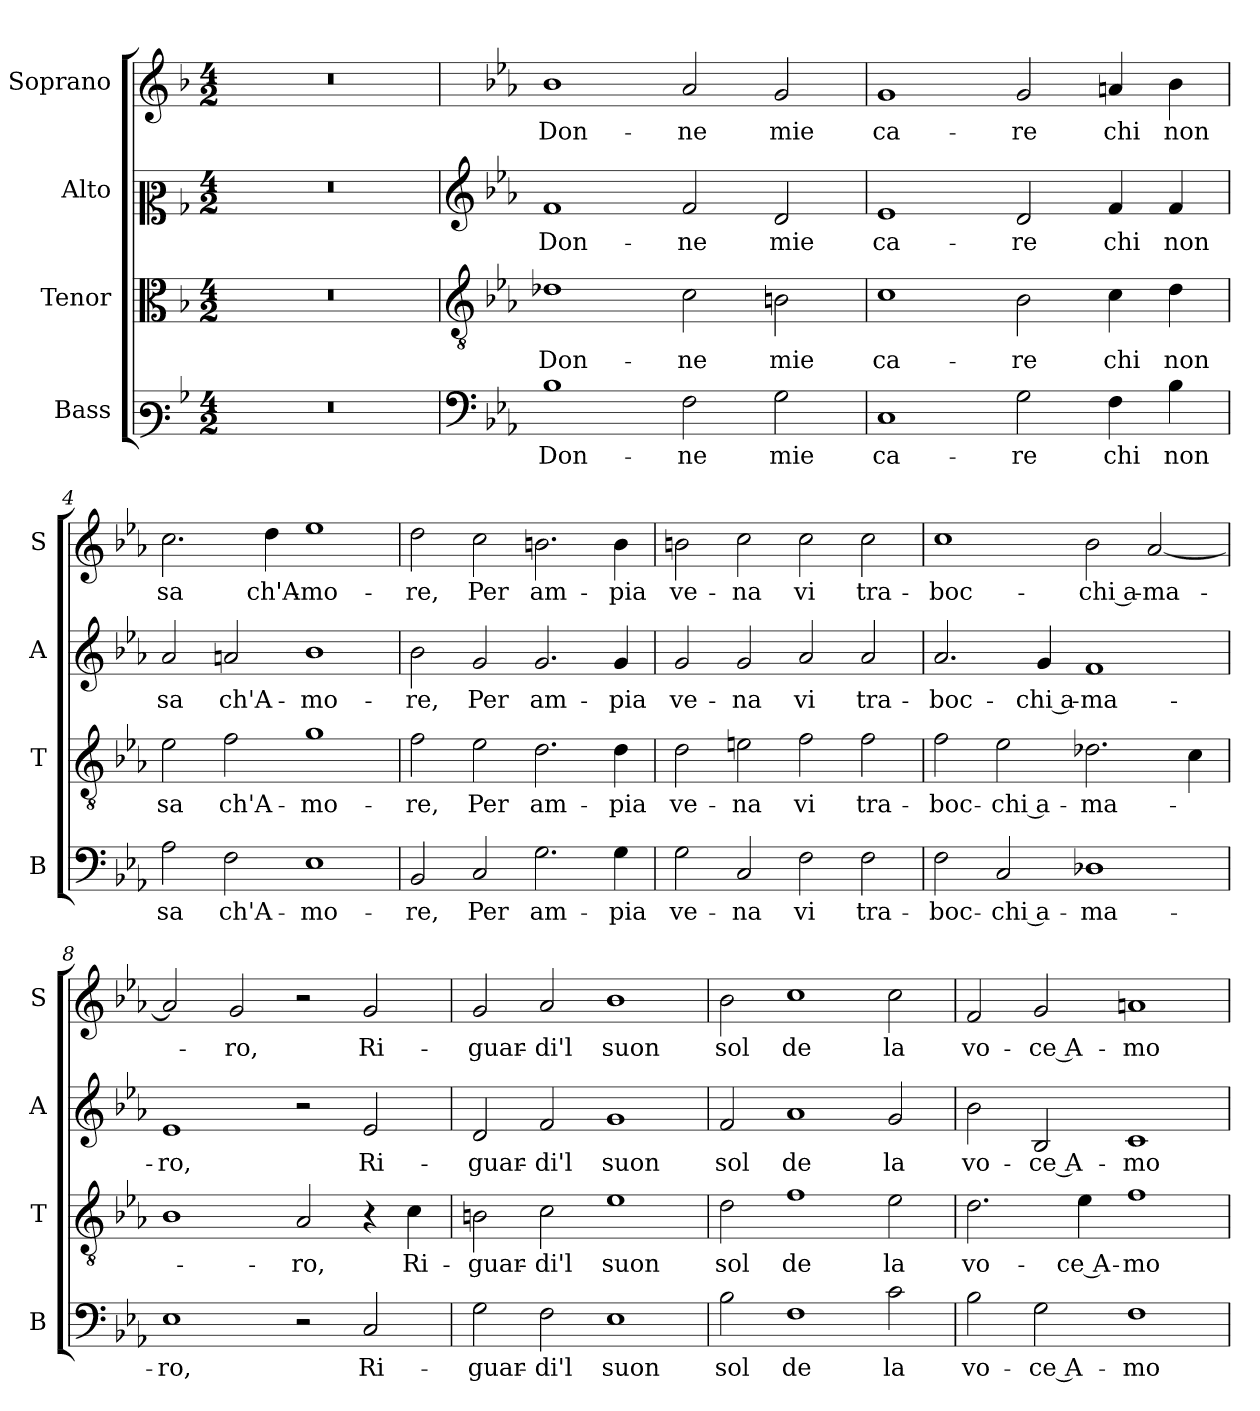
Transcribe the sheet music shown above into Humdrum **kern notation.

**kern	**text	**kern	**text	**kern	**text	**kern	**text
*part4	*part4	*part3	*part3	*part2	*part2	*part1	*part1
*staff4	*staff4	*staff3	*staff3	*staff2	*staff2	*staff1	*staff1
*I"Bass	*	*I"Tenor	*	*I"Alto	*	*I"Soprano	*
*I'B	*	*I'T	*	*I'A	*	*I'S	*
*clefF3	*	*clefC3	*	*clefC2	*	*clefG2	*
*k[b-]	*	*k[b-]	*	*k[b-]	*	*k[b-]	*
*F:	*	*F:	*	*F:	*	*F:	*
*M4/2	*	*M4/2	*	*M4/2	*	*M4/2	*
=1	=1	=1	=1	=1	=1	=1	=1
0r	.	0r	.	0r	.	0r	.
=2	=2	=2	=2	=2	=2	=2	=2
*clefF4	*	*clefGv2	*	*clefG2	*	*	*
*k[b-e-a-]	*	*k[b-e-a-]	*	*k[b-e-a-]	*	*k[b-e-a-]	*
*E-:	*	*E-:	*	*E-:	*	*E-:	*
!	!LO:LY:b	!	!LO:LY:b	!	!LO:LY:b	!	!LO:LY:b
1B-	Don-	1d-X	Don-	1f	Don-	1b-	Don-
!	!LO:LY:b	!	!LO:LY:b	!	!LO:LY:b	!	!LO:LY:b
2F\	-ne	2c\	-ne	2f/	-ne	2a-/	-ne
!	!LO:LY:b	!	!LO:LY:b	!	!LO:LY:b	!	!LO:LY:b
2G\	mie	2Bn\	mie	2d/	mie	2g/	mie
=3	=3	=3	=3	=3	=3	=3	=3
!	!LO:LY:b	!	!LO:LY:b	!	!LO:LY:b	!	!LO:LY:b
1C	ca-	1c	ca-	1e-	ca-	1g	ca-
!	!LO:LY:b	!	!LO:LY:b	!	!LO:LY:b	!	!LO:LY:b
2G\	-re	2B-\	-re	2d/	-re	2g/	-re
!	!LO:LY:b	!	!LO:LY:b	!	!LO:LY:b	!	!LO:LY:b
4F\	chi	4c\	chi	4f/	chi	4an/	chi
!	!LO:LY:b	!	!LO:LY:b	!	!LO:LY:b	!	!LO:LY:b
4B-\	non	4d\	non	4f/	non	4b-\	non
=4	=4	=4	=4	=4	=4	=4	=4
!	!LO:LY:b	!	!LO:LY:b	!	!LO:LY:b	!	!LO:LY:b
2A-\	sa	2e-\	sa	2a-/	sa	2.cc\	sa
!	!LO:LY:b	!	!LO:LY:b	!	!LO:LY:b	!	!
2F\	ch'A-	2f\	ch'A-	2an/	ch'A-	.	.
!	!	!	!	!	!	!	!LO:LY:b
.	.	.	.	.	.	4dd\	ch'A-
!	!LO:LY:b	!	!LO:LY:b	!	!LO:LY:b	!	!LO:LY:b
1E-	-mo-	1g	-mo-	1b-	-mo-	1ee-	-mo-
!!LO:LB:g=z
=5	=5	=5	=5	=5	=5	=5	=5
!	!LO:LY:b	!	!LO:LY:b	!	!LO:LY:b	!	!LO:LY:b
2BB-/	-re,	2f\	-re,	2b-\	-re,	2dd\	-re,
!	!LO:LY:b	!	!LO:LY:b	!	!LO:LY:b	!	!LO:LY:b
2C/	Per	2e-\	Per	2g/	Per	2cc\	Per
!	!LO:LY:b	!	!LO:LY:b	!	!LO:LY:b	!	!LO:LY:b
2.G\	am-	2.d\	am-	2.g/	am-	2.bn\	am-
!	!LO:LY:b	!	!LO:LY:b	!	!LO:LY:b	!	!LO:LY:b
4G\	-pia	4d\	-pia	4g/	-pia	4b\	-pia
=6	=6	=6	=6	=6	=6	=6	=6
!	!LO:LY:b	!	!LO:LY:b	!	!LO:LY:b	!	!LO:LY:b
2G\	ve-	2d\	ve-	2g/	ve-	2bn\	ve-
!	!LO:LY:b	!	!LO:LY:b	!	!LO:LY:b	!	!LO:LY:b
2C/	-na	2en\	-na	2g/	-na	2cc\	-na
!	!LO:LY:b	!	!LO:LY:b	!	!LO:LY:b	!	!LO:LY:b
2F\	vi	2f\	vi	2a-/	vi	2cc\	vi
!	!LO:LY:b	!	!LO:LY:b	!	!LO:LY:b	!	!LO:LY:b
2F\	tra-	2f\	tra-	2a-/	tra-	2cc\	tra-
=7	=7	=7	=7	=7	=7	=7	=7
!	!LO:LY:b	!	!LO:LY:b	!	!LO:LY:b	!	!LO:LY:b
2F\	-boc-	2f\	-boc-	2.a-/	-boc-	1cc	-boc-
!	!LO:LY:b	!	!LO:LY:b	!	!	!	!
2C/	-chi a-	2e-\	-chi a-	.	.	.	.
!	!	!	!	!	!LO:LY:b	!	!
.	.	.	.	4g/	-chi a-	.	.
!	!LO:LY:b	!	!LO:LY:b	!	!LO:LY:b	!	!LO:LY:b
1D-X	-ma-	2.d-X\	-ma-	1f	-ma-	2b-\	-chi a-
!	!	!	!	!	!	!	!LO:LY:b
.	.	.	.	.	.	[2a-/	-ma-
.	.	4c\	.	.	.	.	.
=8	=8	=8	=8	=8	=8	=8	=8
!	!LO:LY:b	!	!	!	!LO:LY:b	!	!
1E-	-ro,	1B-	.	1e-	-ro,	2a-/]	.
!	!	!	!	!	!	!	!LO:LY:b
.	.	.	.	.	.	2g/	-ro,
!	!	!	!LO:LY:b	!	!	!	!
2r	.	2A-/	-ro,	2r	.	2r	.
!	!LO:LY:b	!	!	!	!LO:LY:b	!	!LO:LY:b
2C/	Ri-	4r	.	2e-/	Ri-	2g/	Ri-
!	!	!	!LO:LY:b	!	!	!	!
.	.	4c\	Ri-	.	.	.	.
!!LO:PB:g=z
=9	=9	=9	=9	=9	=9	=9	=9
!	!LO:LY:b	!	!LO:LY:b	!	!LO:LY:b	!	!LO:LY:b
2G\	-guar-	2Bn\	-guar-	2d/	-guar-	2g/	-guar-
!	!LO:LY:b	!	!LO:LY:b	!	!LO:LY:b	!	!LO:LY:b
2F\	-di'l	2c\	-di'l	2f/	-di'l	2a-/	-di'l
!	!LO:LY:b	!	!LO:LY:b	!	!LO:LY:b	!	!LO:LY:b
1E-	suon	1e-	suon	1g	suon	1b-	suon
=10	=10	=10	=10	=10	=10	=10	=10
!	!LO:LY:b	!	!LO:LY:b	!	!LO:LY:b	!	!LO:LY:b
2B-\	sol	2d\	sol	2f/	sol	2b-\	sol
!	!LO:LY:b	!	!LO:LY:b	!	!LO:LY:b	!	!LO:LY:b
1F	de	1f	de	1a-	de	1cc	de
!	!LO:LY:b	!	!LO:LY:b	!	!LO:LY:b	!	!LO:LY:b
2c\	la	2e-\	la	2g/	la	2cc\	la
=11	=11	=11	=11	=11	=11	=11	=11
!	!LO:LY:b	!	!LO:LY:b	!	!LO:LY:b	!	!LO:LY:b
2B-\	vo-	2.d\	vo-	2b-\	vo-	2f/	vo-
!	!LO:LY:b	!	!	!	!LO:LY:b	!	!LO:LY:b
2G\	-ce A-	.	.	2B-/	-ce A-	2g/	-ce A-
!	!	!	!LO:LY:b	!	!	!	!
.	.	4e-\	-ce A-	.	.	.	.
!	!LO:LY:b	!	!LO:LY:b	!	!LO:LY:b	!	!LO:LY:b
1F	-mo-	1f	-mo-	1c	-mo-	1an	-mo-
=	=	=	=	=	=	=	=
*-	*-	*-	*-	*-	*-	*-	*-
